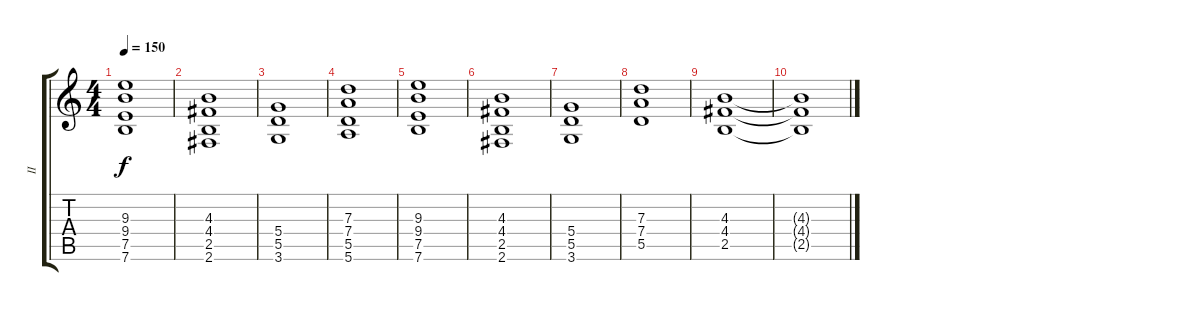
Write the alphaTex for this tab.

\track ("II" "II") {instrument distortionguitar}
\staff {score tabs}
\tuning (E4 B3 G3 D3 A2 E2) {hide}
\ts (4 4)
\tempo 150
\clef g2
\ks c
(9.3 9.4 7.5 7.6).1{dy f} |
(4.3 4.4 2.5 2.6).1 |
(5.4 5.5 3.6).1 |
(7.3 7.4 5.5 5.6).1 |
(9.3 9.4 7.5 7.6).1 |
(4.3 4.4 2.5 2.6).1 |
(5.4 5.5 3.6).1 |
(7.3 7.4 5.5).1 |
(4.3 4.4 2.5).1 |
(4.3{t} 4.4{t} 2.5{t}).1
